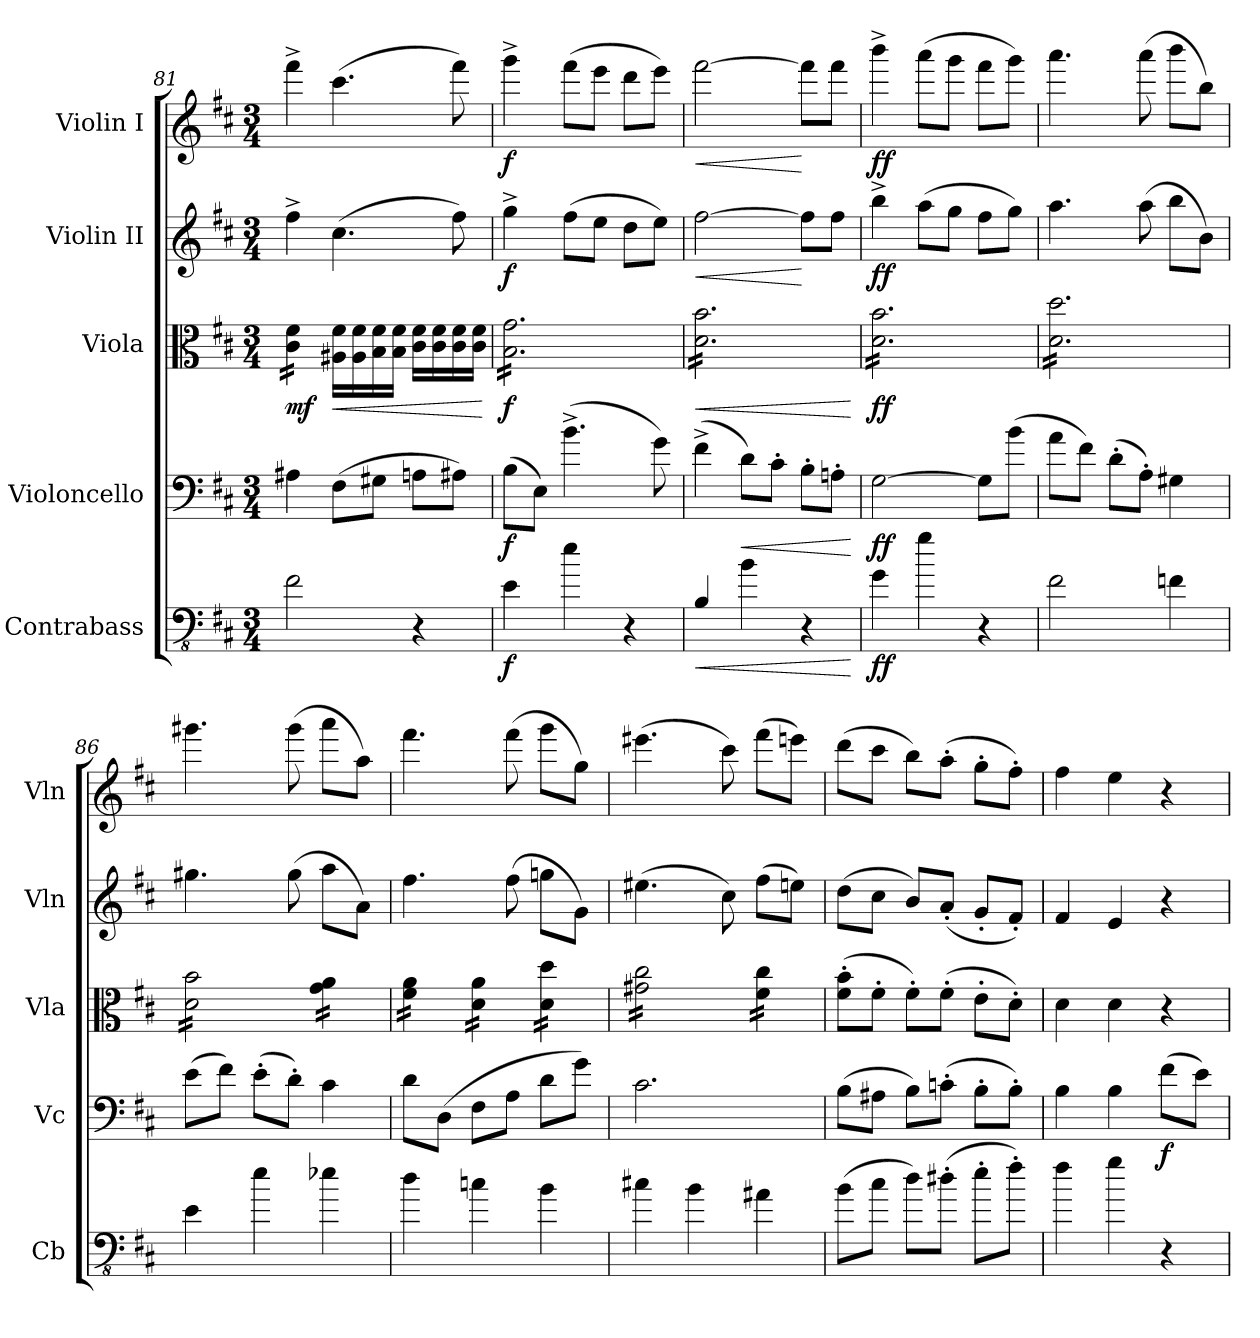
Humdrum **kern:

**kern	**dynam	**kern	**dynam	**kern	**dynam	**kern	**dynam	**kern	**dynam
*part5	*part5	*part4	*part4	*part3	*part3	*part2	*part2	*part1	*part1
*staff5	*staff5	*staff4	*staff4	*staff3	*staff3	*staff2	*staff2	*staff1	*staff1
*I"Contrabass	*	*I"Violoncello	*	*I"Viola	*	*I"Violin II	*	*I"Violin I	*
*I'Cb	*	*I'Vc	*	*I'Vla	*	*I'Vln	*	*I'Vln	*
*clefFv4	*	*clefF4	*	*clefC3	*	*clefG2	*	*clefG2	*
*ITrd7c12	*	*	*	*	*	*	*	*	*
*k[f#c#]	*	*k[f#c#]	*	*k[f#c#]	*	*k[f#c#]	*	*k[f#c#]	*
*M3/4	*	*M3/4	*	*M3/4	*	*M3/4	*	*M3/4	*
=81	=81	=81	=81	=81	=81	=81	=81	=81	=81
!	!	!	!	!	!LO:DY:b	!	!	!	!
*	*	*	*	*tremolo	*	*	*	*	*
2FF#\	.	4A#X\	.	16c#\ 16f#\LL	mf	4ff#^\	.	4fff#^\	.
.	.	.	.	16c#\ 16f#\	.	.	.	.	.
.	.	.	.	16c#\ 16f#\	.	.	.	.	.
.	.	.	.	16c#\ 16f#\JJ	.	.	.	.	.
*	*	*	*	*Xtremolo	*	*	*	*	*
!	!	!	!	!	!LO:HP:b	!	!	!	!
.	.	(8F#\L	.	16A#X\ 16f#\LL	<	(4.cc#\	.	(4.ccc#\	.
.	.	.	.	16A#\ 16f#\	.	.	.	.	.
.	.	8G#X\J	.	16B\ 16f#\	.	.	.	.	.
.	.	.	.	16B\ 16f#\JJ	.	.	.	.	.
4r	.	8An\L	.	16c#\ 16f#\LL	.	.	.	.	.
.	.	.	.	16c#\ 16f#\	.	.	.	.	.
.	.	8A#X\J)	.	16c#\ 16f#\	.	8ff#\)	.	8fff#\)	.
.	.	.	.	16c#\ 16f#\JJ	.	.	.	.	.
.	.	.	.	.	[	.	.	.	.
=82	=82	=82	=82	=82	=82	=82	=82	=82	=82
!	!LO:DY:b	!	!LO:DY:b	!	!LO:DY:b	!	!LO:DY:b	!	!LO:DY:b
*	*	*	*	*tremolo	*	*	*	*	*
4EE\	f	(8B\L	f	16B\ 16g\LL	f	4gg^\	f	4ggg^\	f
.	.	.	.	16B\ 16g\	.	.	.	.	.
.	.	8E\J)	.	16B\ 16g\	.	.	.	.	.
.	.	.	.	16B\ 16g\	.	.	.	.	.
4E\	.	(4.b^\	.	16B\ 16g\	.	(8ff#\L	.	(8fff#\L	.
.	.	.	.	16B\ 16g\	.	.	.	.	.
.	.	.	.	16B\ 16g\	.	8ee\J	.	8eee\J	.
.	.	.	.	16B\ 16g\	.	.	.	.	.
4r	.	.	.	16B\ 16g\	.	8dd\L	.	8ddd\L	.
.	.	.	.	16B\ 16g\	.	.	.	.	.
.	.	8g\)	.	16B\ 16g\	.	8ee\J)	.	8eee\J)	.
.	.	.	.	16B\ 16g\JJ	.	.	.	.	.
=83	=83	=83	=83	=83	=83	=83	=83	=83	=83
!	!LO:HP:b	!	!	!	!LO:HP:b	!	!LO:HP:b	!	!LO:HP:b
4BBB/	<	(4f#^\	.	16d\ 16b\LL	<	[2ff#\	<	[2fff#\	<
.	.	.	.	16d\ 16b\	.	.	.	.	.
.	.	.	.	16d\ 16b\	.	.	.	.	.
.	.	.	.	16d\ 16b\	.	.	.	.	.
!	!	!	!LO:HP:b	!	!	!	!	!	!
4BB\	.	8d\L)	<	16d\ 16b\	.	.	.	.	.
.	.	.	.	16d\ 16b\	.	.	.	.	.
.	.	8c#'\J	.	16d\ 16b\	.	.	.	.	.
.	.	.	.	16d\ 16b\	.	.	.	.	.
4r	.	8B'\L	.	16d\ 16b\	.	8ff#\L]	[	8fff#\L]	[
.	.	.	.	16d\ 16b\	.	.	.	.	.
.	.	8An'\J	.	16d\ 16b\	.	8ff#\J	.	8fff#\J	.
.	.	.	.	16d\ 16b\JJ	.	.	.	.	.
.	[	.	[	.	[	.	.	.	.
=84	=84	=84	=84	=84	=84	=84	=84	=84	=84
!	!LO:DY:b	!	!LO:DY:b	!	!LO:DY:b	!	!LO:DY:b	!	!LO:DY:b
4GG\	ff	[2G\	ff	16d\ 16b\LL	ff	4bb^\	ff	4bbb^\	ff
.	.	.	.	16d\ 16b\	.	.	.	.	.
.	.	.	.	16d\ 16b\	.	.	.	.	.
.	.	.	.	16d\ 16b\	.	.	.	.	.
4G\	.	.	.	16d\ 16b\	.	(8aa\L	.	(8aaa\L	.
.	.	.	.	16d\ 16b\	.	.	.	.	.
.	.	.	.	16d\ 16b\	.	8gg\J	.	8ggg\J	.
.	.	.	.	16d\ 16b\	.	.	.	.	.
4r	.	8G\L]	.	16d\ 16b\	.	8ff#\L	.	8fff#\L	.
.	.	.	.	16d\ 16b\	.	.	.	.	.
.	.	(8b\J	.	16d\ 16b\	.	8gg\J)	.	8ggg\J)	.
.	.	.	.	16d\ 16b\JJ	.	.	.	.	.
!!LO:LB:g=z
=85	=85	=85	=85	=85	=85	=85	=85	=85	=85
2FF#\	.	8a\L	.	16d\ 16dd\LL	.	4.aa\	.	4.aaa\	.
.	.	.	.	16d\ 16dd\	.	.	.	.	.
.	.	8f#\J)	.	16d\ 16dd\	.	.	.	.	.
.	.	.	.	16d\ 16dd\	.	.	.	.	.
.	.	(8d'\L	.	16d\ 16dd\	.	.	.	.	.
.	.	.	.	16d\ 16dd\	.	.	.	.	.
.	.	8A'\J)	.	16d\ 16dd\	.	(8aa\	.	(8aaa\	.
.	.	.	.	16d\ 16dd\	.	.	.	.	.
4FFn\	.	4G#X\	.	16d\ 16dd\	.	8bb\L	.	8bbb\L	.
.	.	.	.	16d\ 16dd\	.	.	.	.	.
.	.	.	.	16d\ 16dd\	.	8b\J)	.	8bb\J)	.
.	.	.	.	16d\ 16dd\JJ	.	.	.	.	.
=86	=86	=86	=86	=86	=86	=86	=86	=86	=86
4EE\	.	(8e\L	.	16d\ 16b\LL	.	4.gg#X\	.	4.ggg#X\	.
.	.	.	.	16d\ 16b\	.	.	.	.	.
.	.	8f#\J)	.	16d\ 16b\	.	.	.	.	.
.	.	.	.	16d\ 16b\	.	.	.	.	.
4E\	.	(8e'\L	.	16d\ 16b\	.	.	.	.	.
.	.	.	.	16d\ 16b\	.	.	.	.	.
.	.	8d'\J)	.	16d\ 16b\	.	(8gg#\	.	(8ggg#\	.
.	.	.	.	16d\ 16b\JJ	.	.	.	.	.
4E-X\	.	4c#\	.	16g\ 16a\LL	.	8aa\L	.	8aaa\L	.
.	.	.	.	16g\ 16a\	.	.	.	.	.
.	.	.	.	16g\ 16a\	.	8a\J)	.	8aa\J)	.
.	.	.	.	16g\ 16a\JJ	.	.	.	.	.
=87	=87	=87	=87	=87	=87	=87	=87	=87	=87
4D\	.	8d\L	.	16f#\ 16a\LL	.	4.ff#\	.	4.fff#\	.
.	.	.	.	16f#\ 16a\	.	.	.	.	.
.	.	(8D\J	.	16f#\ 16a\	.	.	.	.	.
.	.	.	.	16f#\ 16a\JJ	.	.	.	.	.
4Cn\	.	8F#\L	.	16d\ 16a\LL	.	.	.	.	.
.	.	.	.	16d\ 16a\	.	.	.	.	.
.	.	8A\J	.	16d\ 16a\	.	(8ff#\	.	(8fff#\	.
.	.	.	.	16d\ 16a\JJ	.	.	.	.	.
4BB\	.	8d\L	.	16d\ 16dd\LL	.	8ggn\L	.	8ggg\L	.
.	.	.	.	16d\ 16dd\	.	.	.	.	.
.	.	8g\J)	.	16d\ 16dd\	.	8g\J)	.	8gg\J)	.
.	.	.	.	16d\ 16dd\JJ	.	.	.	.	.
=88	=88	=88	=88	=88	=88	=88	=88	=88	=88
4C#X\	.	2.c#\	.	16g#X\ 16cc#\LL	.	(4.ee#X\	.	(4.eee#X\	.
.	.	.	.	16g#X\ 16cc#\	.	.	.	.	.
.	.	.	.	16g#X\ 16cc#\	.	.	.	.	.
.	.	.	.	16g#X\ 16cc#\	.	.	.	.	.
4BB\	.	.	.	16g#X\ 16cc#\	.	.	.	.	.
.	.	.	.	16g#X\ 16cc#\	.	.	.	.	.
.	.	.	.	16g#X\ 16cc#\	.	8cc#\)	.	8ccc#\)	.
.	.	.	.	16g#X\ 16cc#\JJ	.	.	.	.	.
4AA#X\	.	.	.	16f#\ 16cc#\LL	.	(8ff#\L	.	(8fff#\L	.
.	.	.	.	16f#\ 16cc#\	.	.	.	.	.
.	.	.	.	16f#\ 16cc#\	.	8een\J)	.	8eeen\J)	.
.	.	.	.	16f#\ 16cc#\JJ	.	.	.	.	.
*	*	*	*	*Xtremolo	*	*	*	*	*
=89	=89	=89	=89	=89	=89	=89	=89	=89	=89
(8BB\L	.	(8B\L	.	(8f#\' 8b\'L	.	(8dd\L	.	(8ddd\L	.
8C#\J	.	8A#X\J	.	8f#'\J	.	8cc#\J	.	8ccc#\J	.
8D\L)	.	8B\L)	.	8f#'\L)	.	8b/L)	.	8bb\L)	.
(8D#X'\J	.	(8cn'\J	.	(8f#'\J	.	(8a'/J	.	(8aa'\J	.
8E'\L	.	8B'\L	.	8e'\L	.	8g'/L	.	8gg'\L	.
8F#'\J)	.	8B'\J)	.	8d'\J)	.	8f#'/J)	.	8ff#'\J)	.
=90	=90	=90	=90	=90	=90	=90	=90	=90	=90
4F#\	.	4B\	.	4d\	.	4f#/	.	4ff#\	.
4G\	.	4B\	.	4d\	.	4e/	.	4ee\	.
!	!	!	!LO:DY:b	!	!	!	!	!	!
4r	.	(8f#\L	f	4r	.	4r	.	4r	.
.	.	8e\J)	.	.	.	.	.	.	.
=	=	=	=	=	=	=	=	=	=
*-	*-	*-	*-	*-	*-	*-	*-	*-	*-
